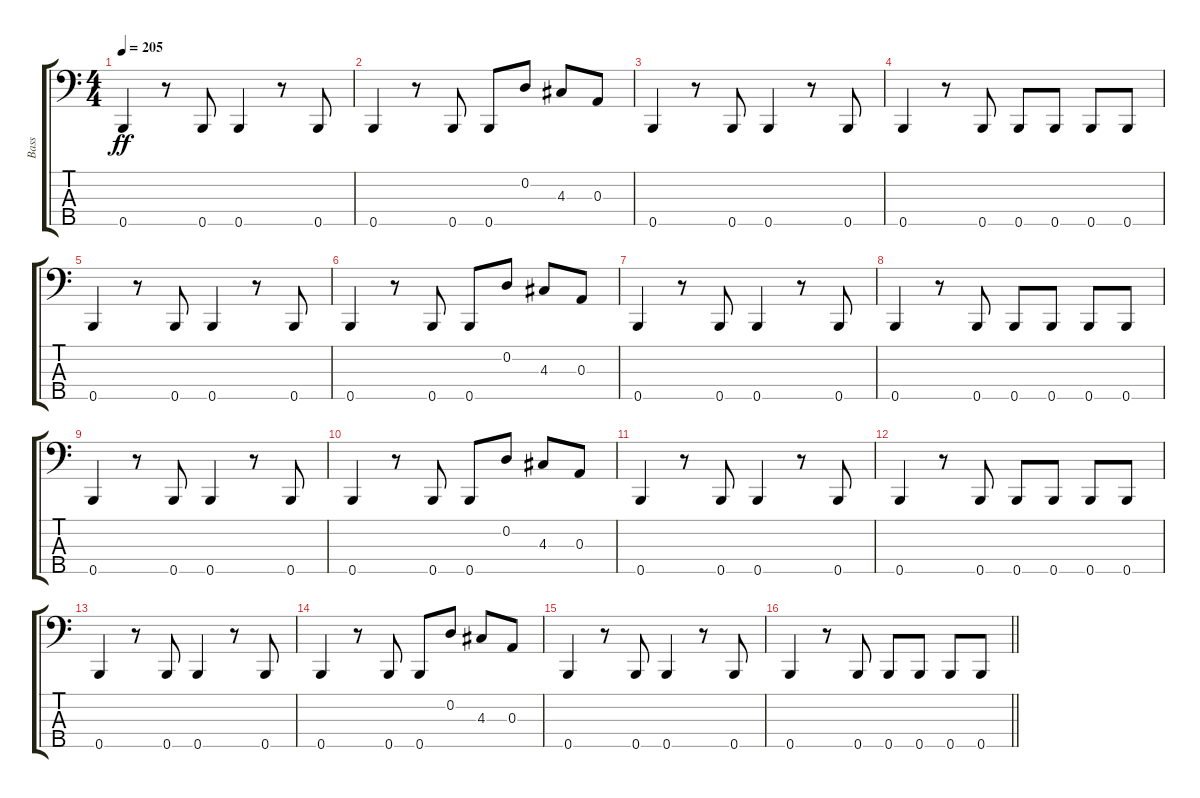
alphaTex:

\track ("Bass" "Bass") {instrument electricbassfinger}
\staff {score tabs}
\tuning (G2 D2 A1 E1 B0) {hide}
\ts (4 4)
\tempo 205
\clef f4
\ks c
0.5.4{dy ff} r.8 0.5.8 0.5.4 r.8 0.5.8 |
0.5.4 r.8 0.5.8 0.5.8 0.2.8 4.3.8 0.3.8 |
0.5.4 r.8 0.5.8 0.5.4 r.8 0.5.8 |
0.5.4 r.8 0.5.8 0.5.8 0.5.8 0.5.8 0.5.8 |
0.5.4 r.8 0.5.8 0.5.4 r.8 0.5.8 |
0.5.4 r.8 0.5.8 0.5.8 0.2.8 4.3.8 0.3.8 |
0.5.4 r.8 0.5.8 0.5.4 r.8 0.5.8 |
0.5.4 r.8 0.5.8 0.5.8 0.5.8 0.5.8 0.5.8 |
0.5.4 r.8 0.5.8 0.5.4 r.8 0.5.8 |
0.5.4 r.8 0.5.8 0.5.8 0.2.8 4.3.8 0.3.8 |
0.5.4 r.8 0.5.8 0.5.4 r.8 0.5.8 |
0.5.4 r.8 0.5.8 0.5.8 0.5.8 0.5.8 0.5.8 |
0.5.4 r.8 0.5.8 0.5.4 r.8 0.5.8 |
0.5.4 r.8 0.5.8 0.5.8 0.2.8 4.3.8 0.3.8 |
0.5.4 r.8 0.5.8 0.5.4 r.8 0.5.8 |
\barLineRight lightlight
0.5.4 r.8 0.5.8 0.5.8 0.5.8 0.5.8 0.5.8
